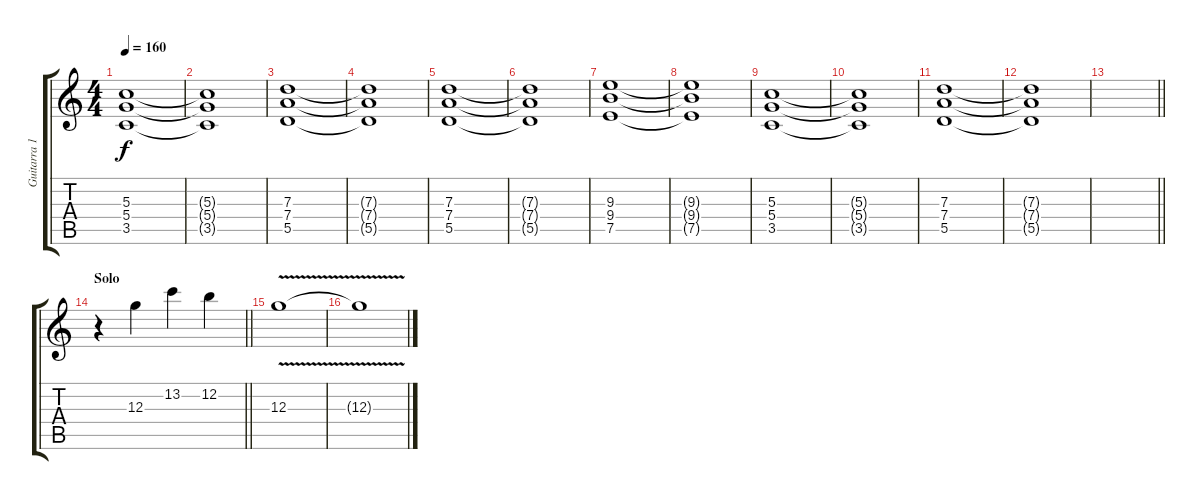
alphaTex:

\track ("Guitarra 1" "Guitarra 1") {instrument distortionguitar}
\staff {score tabs}
\tuning (E4 B3 G3 D3 A2 E2) {hide}
\ts (4 4)
\tempo 160
\clef g2
\ks c
(5.3 5.4 3.5).1{dy f} |
(5.3{t} 5.4{t} 3.5{t}).1 |
(7.3 7.4 5.5).1 |
(7.3{t} 7.4{t} 5.5{t}).1 |
(7.3 7.4 5.5).1 |
(7.3{t} 7.4{t} 5.5{t}).1 |
(9.3 9.4 7.5).1 |
(9.3{t} 9.4{t} 7.5{t}).1 |
(5.3 5.4 3.5).1 |
(5.3{t} 5.4{t} 3.5{t}).1 |
(7.3 7.4 5.5).1 |
(7.3{t} 7.4{t} 5.5{t}).1 |
\barLineRight lightlight
|
\section ("" "Solo")
\barLineRight lightlight
r.4 12.3.4 13.2.4 12.2.4 |
12.3{v}.1 |
12.3{t}.1
